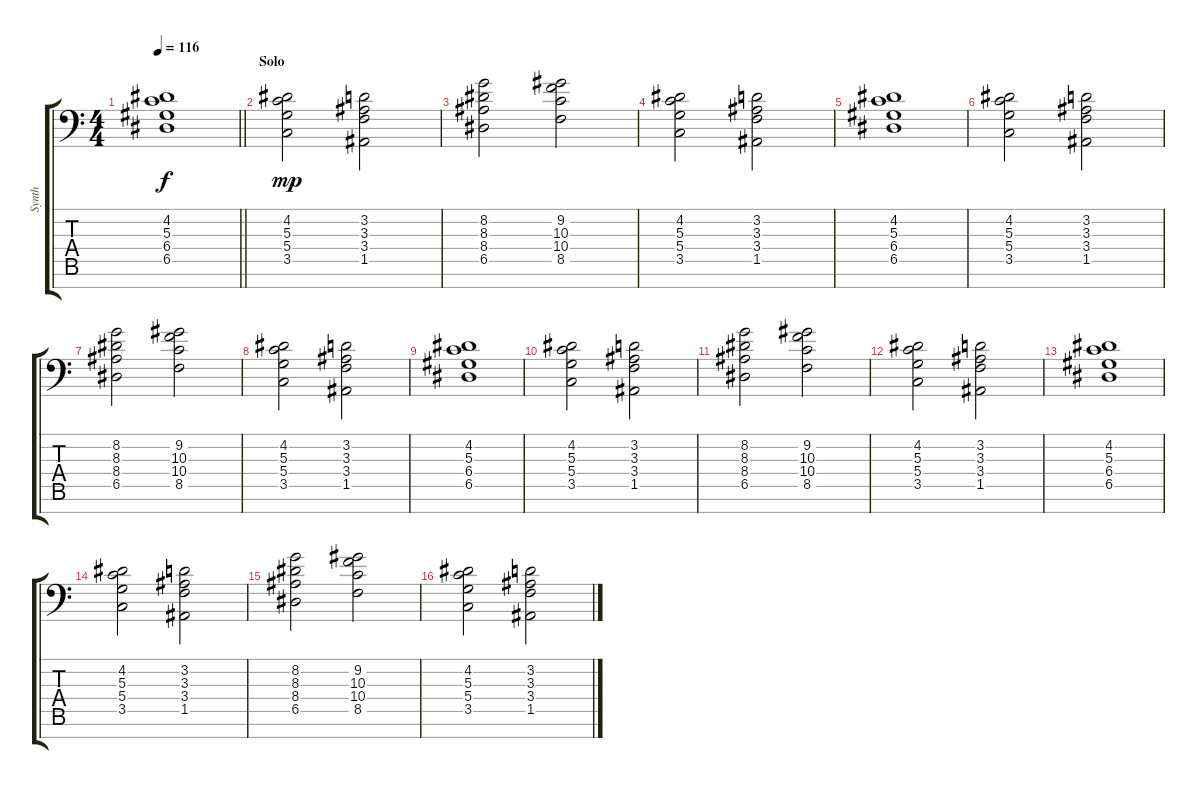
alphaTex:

\track ("Synth" "Synth") {instrument synthstrings1}
\staff {score tabs}
\tuning (E4 B3 G3 D3 A2 E2 A1) {hide}
\ts (4 4)
\tempo 116
\clef f4
\barLineRight lightlight
\ks c
(4.2 5.3 6.4 6.5).1{dy f} |
\section ("" "Solo")
(4.2 5.3 5.4 3.5).2{dy mp} (3.2 3.3 3.4 1.5).2 |
(8.2 8.3 8.4 6.5).2 (9.2 10.3 10.4 8.5).2 |
(4.2 5.3 5.4 3.5).2 (3.2 3.3 3.4 1.5).2 |
(4.2 5.3 6.4 6.5).1 |
(4.2 5.3 5.4 3.5).2 (3.2 3.3 3.4 1.5).2 |
(8.2 8.3 8.4 6.5).2 (9.2 10.3 10.4 8.5).2 |
(4.2 5.3 5.4 3.5).2 (3.2 3.3 3.4 1.5).2 |
(4.2 5.3 6.4 6.5).1 |
(4.2 5.3 5.4 3.5).2 (3.2 3.3 3.4 1.5).2 |
(8.2 8.3 8.4 6.5).2 (9.2 10.3 10.4 8.5).2 |
(4.2 5.3 5.4 3.5).2 (3.2 3.3 3.4 1.5).2 |
(4.2 5.3 6.4 6.5).1 |
(4.2 5.3 5.4 3.5).2 (3.2 3.3 3.4 1.5).2 |
(8.2 8.3 8.4 6.5).2 (9.2 10.3 10.4 8.5).2 |
(4.2 5.3 5.4 3.5).2 (3.2 3.3 3.4 1.5).2
